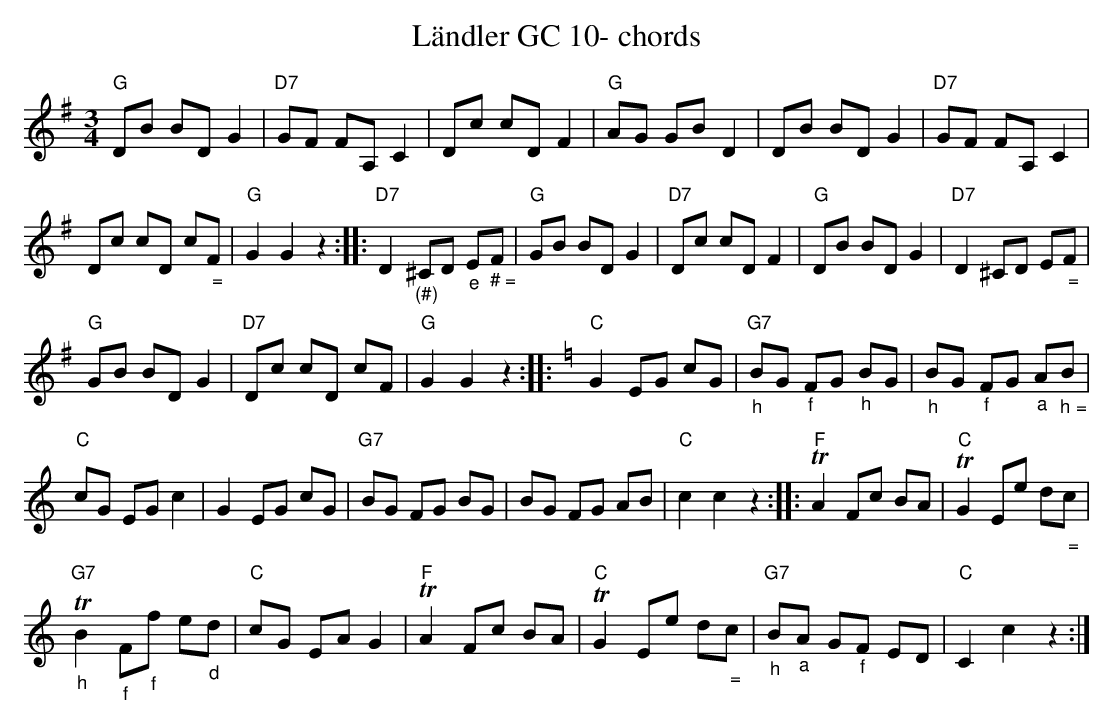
X:1
T:L\"andler GC 10- chords
M:3/4
L:1/8
K:Gmaj%%MIDI gchordon
"G"DB BDG2 | "D7"GF FA,C2 | Dc cDF2 | "G"AG GBD2 | DB BDG2 | "D7"GF FA,C2 |
Dc cD c"_ ="F | "G"G2G2z2 :: "D7"D2"_(#)"^CD "_e"E"_ # ="F | "G"GB BDG2 | "D7"Dc cDF2 | "G"DB BDG2 | "D7"D2^CD E"_ ="F |
"G"GB BD G2 | "D7"Dc cD cF | "G"G2G2z2 :: [K:Cmaj] "C"G2EG cG | "G7""_h"BG "_f"FG "_h"BG | "_h"BG "_f"FG "_a"A"_ h ="B |
"C"cG EGc2 | G2EG cG | "G7"BG FG BG | BG FG AB | "C"c2c2z2 :: "F"TA2 Fc BA | "C"TG2 Ee d"_ ="c |
"G7"T"_h"B2 "_f"F"_f"f e"_d"d | "C"cG EAG2 | "F"TA2 Fc BA | "C"TG2 Ee d"_ ="c | "G7""_h"B"_a"A G"_f"F ED | "C"C2c2z2 :|
